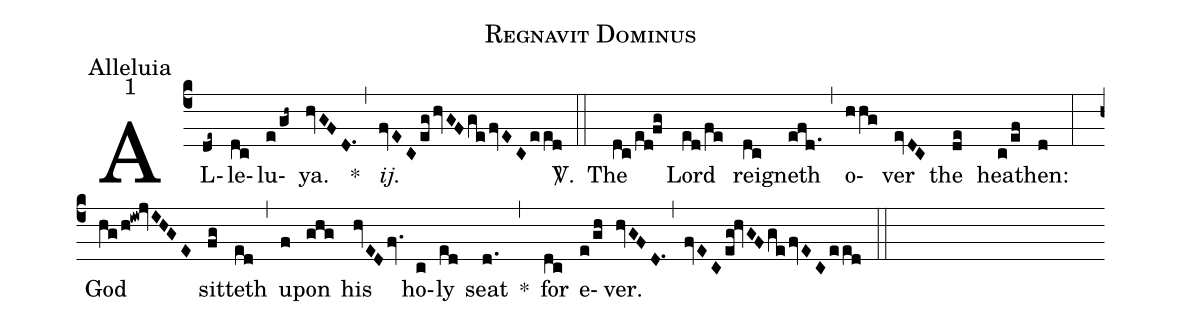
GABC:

name:Regnavit Dominus;
office-part:Alleluia;
mode:1;
%%
(c4) AL(de~)le(dc)lu(e/gh~)ya.(hvGFD.1) *(,) <i>ij.</i>(fvEC/eg/hvGF/ge/fvEC/eed) <sp>V/</sp>.(::) The(dc/ed!fg) Lord(ed/fe) rei(dc)gneth(efd.1) (,) o(hhg)ver(evDC) the(de) hea(c/ef)then:(d) (:) God(hg/h!iw!jvIHGE) sit(fg)teth(ed) (,) up(f)on(ghg) his(hvEDfv.) ho(c)ly(ed) seat(d.) *(,) for(dc) e(e/gh)ver.(hvGFD.1) (,) (fvEC/eg!hvGF/ge/fvEC/eed) (::)
